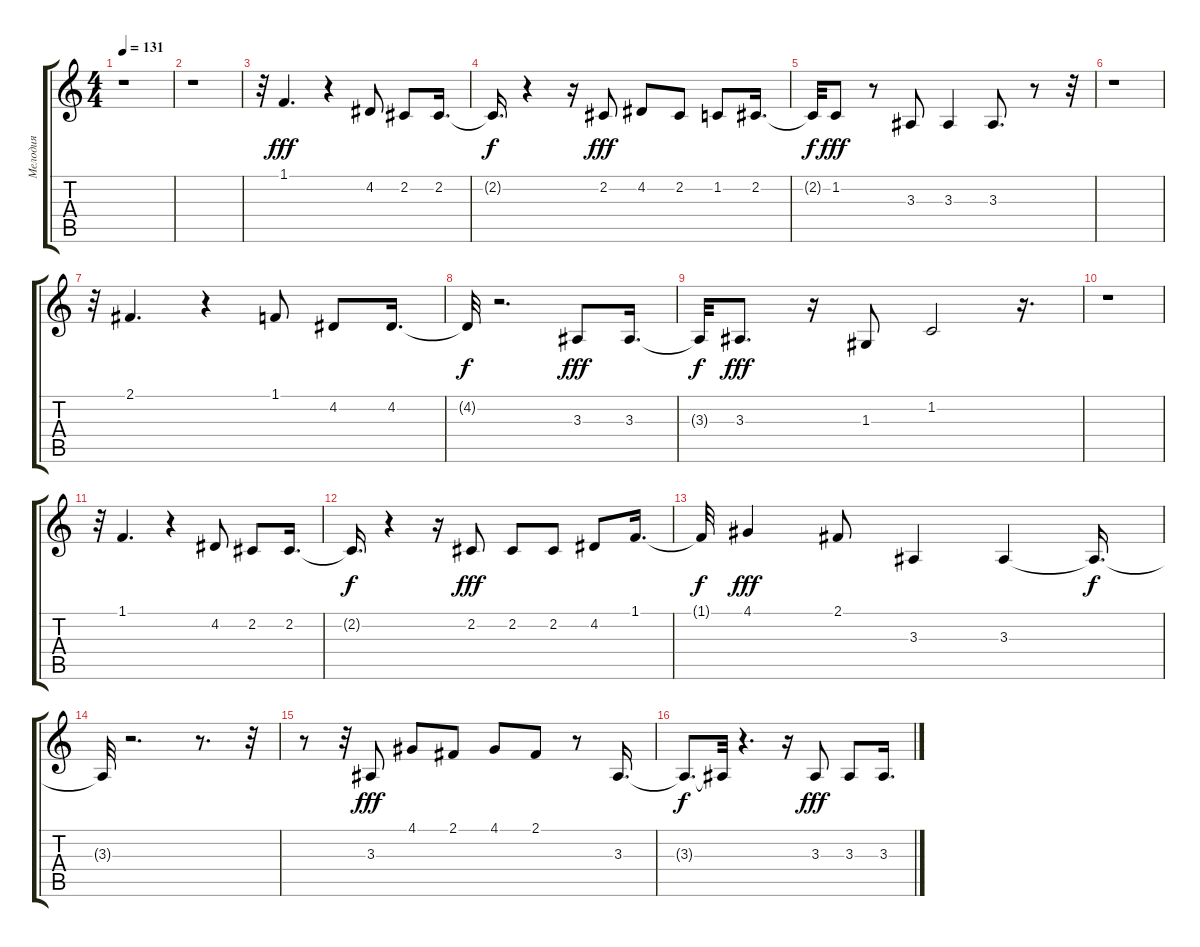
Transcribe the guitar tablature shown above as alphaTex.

\track ("Мелодия" "Мелодия") {instrument lead5charang}
\staff {score tabs}
\tuning (E4 B3 G3 D3 A2 E2) {hide}
\ts (4 4)
\tempo 131
\clef g2
\ks c
r.1{dy f} |
r.1 |
r.32 1.1.4{d dy fff} r.4 4.2.8 2.2.8 2.2.16{d} |
2.2{t}.16{d dy f} r.4 r.16 2.2.8{dy fff} 4.2.8 2.2.8 1.2.8 2.2.16{d} |
2.2{t}.32{dy f} 1.2.8{dy fff} r.8 3.3.8 3.3.4 3.3.8{d} r.8 r.32 |
r.1 |
r.32 2.1.4{d} r.4 1.1.8 4.2.8 4.2.16{d} |
4.2{t}.32{dy f} r.2{d} 3.3.8{dy fff} 3.3.16{d} |
3.3{t}.32{dy f} 3.3.8{d dy fff} r.16 1.3.8 1.2.2 r.16{d} |
r.1 |
r.32 1.1.4{d} r.4 4.2.8 2.2.8 2.2.16{d} |
2.2{t}.16{d dy f} r.4 r.16 2.2.8{dy fff} 2.2.8 2.2.8 4.2.8 1.1.16{d} |
1.1{t}.32{dy f} 4.1.4{dy fff} 2.1.8 3.3.4 3.3.4 3.3{t}.16{d dy f} |
3.3{t}.32 r.2{d} r.8{d} r.32 |
r.8 r.32 3.3.8{dy fff} 4.1.8 2.1.8 4.1.8 2.1.8 r.8 3.3.16{d} |
3.3{t}.8{d dy f} 3.3{t}.32 r.4{d} r.16 3.3.8{dy fff} 3.3.8 3.3.16{d}
